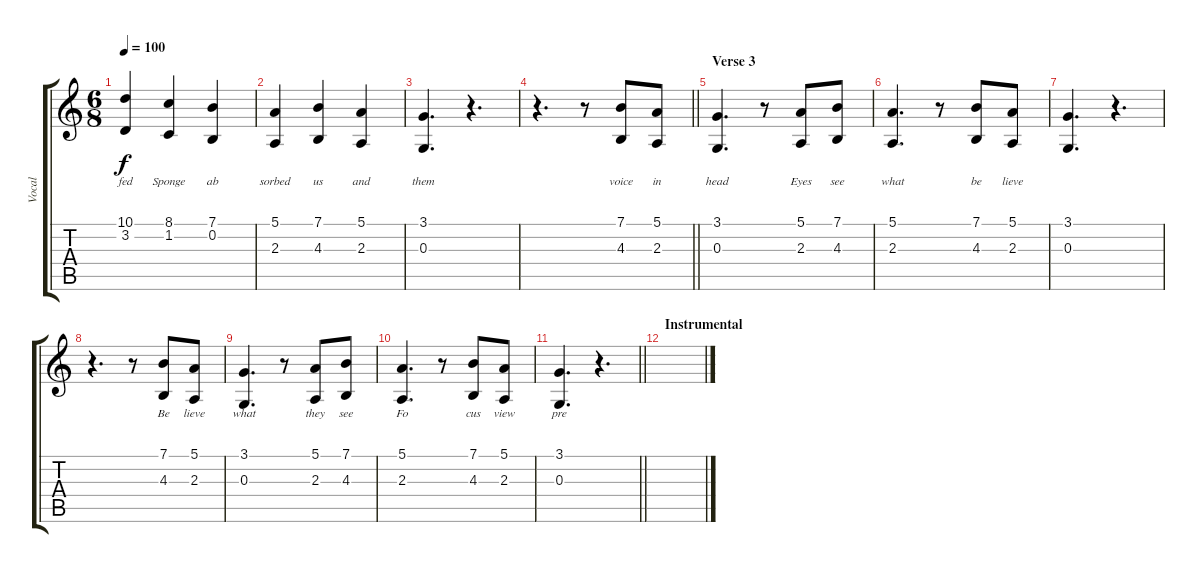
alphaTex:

\track ("Vocal" "Vocal") {instrument acousticgrandpiano}
\staff {score tabs}
\tuning (E4 B3 G3 D3 A2 E2) {hide}
\ts (6 8)
\tempo 100
\clef g2
\ks c
(10.1{t} 3.2{t}).4{lyrics (0 "fed") lyrics (1 "") lyrics (2 "") lyrics (3 "") lyrics (4 "") dy f} (8.1 1.2).4{lyrics (0 "Sponge") lyrics (1 "") lyrics (2 "") lyrics (3 "") lyrics (4 "")} (7.1 0.2).4{lyrics (0 "ab") lyrics (1 "") lyrics (2 "") lyrics (3 "") lyrics (4 "")} |
(5.1 2.3).4{lyrics (0 "sorbed") lyrics (1 "") lyrics (2 "") lyrics (3 "") lyrics (4 "")} (7.1 4.3).4{lyrics (0 "us") lyrics (1 "") lyrics (2 "") lyrics (3 "") lyrics (4 "")} (5.1 2.3).4{lyrics (0 "and") lyrics (1 "") lyrics (2 "") lyrics (3 "") lyrics (4 "")} |
(3.1 0.3).4{d lyrics (0 "them") lyrics (1 "") lyrics (2 "") lyrics (3 "") lyrics (4 "")} r.4{d} |
\barLineRight lightlight
r.4{d} r.8 (7.1 4.3).8{lyrics (0 "voice") lyrics (1 "") lyrics (2 "") lyrics (3 "") lyrics (4 "")} (5.1 2.3).8{lyrics (0 "in") lyrics (1 "") lyrics (2 "") lyrics (3 "") lyrics (4 "")} |
\section ("" "Verse 3")
(3.1 0.3).4{d lyrics (0 "head") lyrics (1 "") lyrics (2 "") lyrics (3 "") lyrics (4 "")} r.8 (5.1 2.3).8{lyrics (0 "Eyes") lyrics (1 "") lyrics (2 "") lyrics (3 "") lyrics (4 "")} (7.1 4.3).8{lyrics (0 "see") lyrics (1 "") lyrics (2 "") lyrics (3 "") lyrics (4 "")} |
(5.1 2.3).4{d lyrics (0 "what") lyrics (1 "") lyrics (2 "") lyrics (3 "") lyrics (4 "")} r.8 (7.1 4.3).8{lyrics (0 "be") lyrics (1 "") lyrics (2 "") lyrics (3 "") lyrics (4 "")} (5.1 2.3).8{lyrics (0 "lieve") lyrics (1 "") lyrics (2 "") lyrics (3 "") lyrics (4 "")} |
(3.1 0.3).4{d lyrics (0 "") lyrics (1 "") lyrics (2 "") lyrics (3 "") lyrics (4 "")} r.4{d} |
r.4{d} r.8 (7.1 4.3).8{lyrics (0 "Be") lyrics (1 "") lyrics (2 "") lyrics (3 "") lyrics (4 "")} (5.1 2.3).8{lyrics (0 "lieve") lyrics (1 "") lyrics (2 "") lyrics (3 "") lyrics (4 "")} |
(3.1 0.3).4{d lyrics (0 "what") lyrics (1 "") lyrics (2 "") lyrics (3 "") lyrics (4 "")} r.8 (5.1 2.3).8{lyrics (0 "they") lyrics (1 "") lyrics (2 "") lyrics (3 "") lyrics (4 "")} (7.1 4.3).8{lyrics (0 "see") lyrics (1 "") lyrics (2 "") lyrics (3 "") lyrics (4 "")} |
(5.1 2.3).4{d lyrics (0 "Fo") lyrics (1 "") lyrics (2 "") lyrics (3 "") lyrics (4 "")} r.8 (7.1 4.3).8{lyrics (0 "cus") lyrics (1 "") lyrics (2 "") lyrics (3 "") lyrics (4 "")} (5.1 2.3).8{lyrics (0 "view") lyrics (1 "") lyrics (2 "") lyrics (3 "") lyrics (4 "")} |
\barLineRight lightlight
(3.1 0.3).4{d lyrics (0 "pre") lyrics (1 "") lyrics (2 "") lyrics (3 "") lyrics (4 "")} r.4{d} |
\section ("" "Instrumental")
